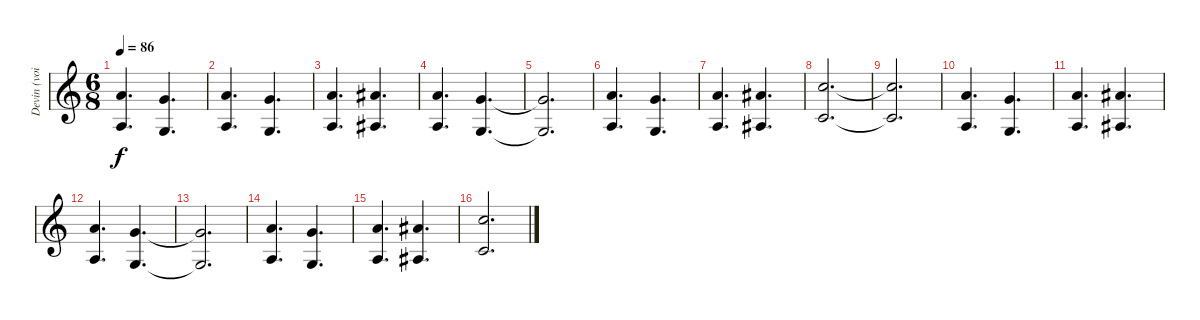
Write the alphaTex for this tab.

\track ("Devin (voice)" "Devin (voi") {instrument flute}
\staff {score}
\tuning (E4 C4 G3 C3 G2 C2) {hide}
\ts (6 8)
\tempo 86
\clef g2
\ks c
(5.1 2.3).4{d dy f} (3.1 0.3).4{d} |
(5.1 2.3).4{d} (3.1 0.3).4{d} |
(5.1 2.3).4{d} (6.1 3.3).4{d} |
(5.1 2.3).4{d} (3.1 0.3).4{d} |
(3.1{t} 0.3{t}).2{d} |
(5.1 2.3).4{d} (3.1 0.3).4{d} |
(5.1 2.3).4{d} (6.1 3.3).4{d} |
(8.1 5.3).2{d} |
(8.1{t} 5.3{t}).2{d} |
(5.1 2.3).4{d} (3.1 0.3).4{d} |
(5.1 2.3).4{d} (6.1 3.3).4{d} |
(5.1 2.3).4{d} (3.1 0.3).4{d} |
(3.1{t} 0.3{t}).2{d} |
(5.1 2.3).4{d} (3.1 0.3).4{d} |
(5.1 2.3).4{d} (6.1 3.3).4{d} |
(8.1 5.3).2{d}
